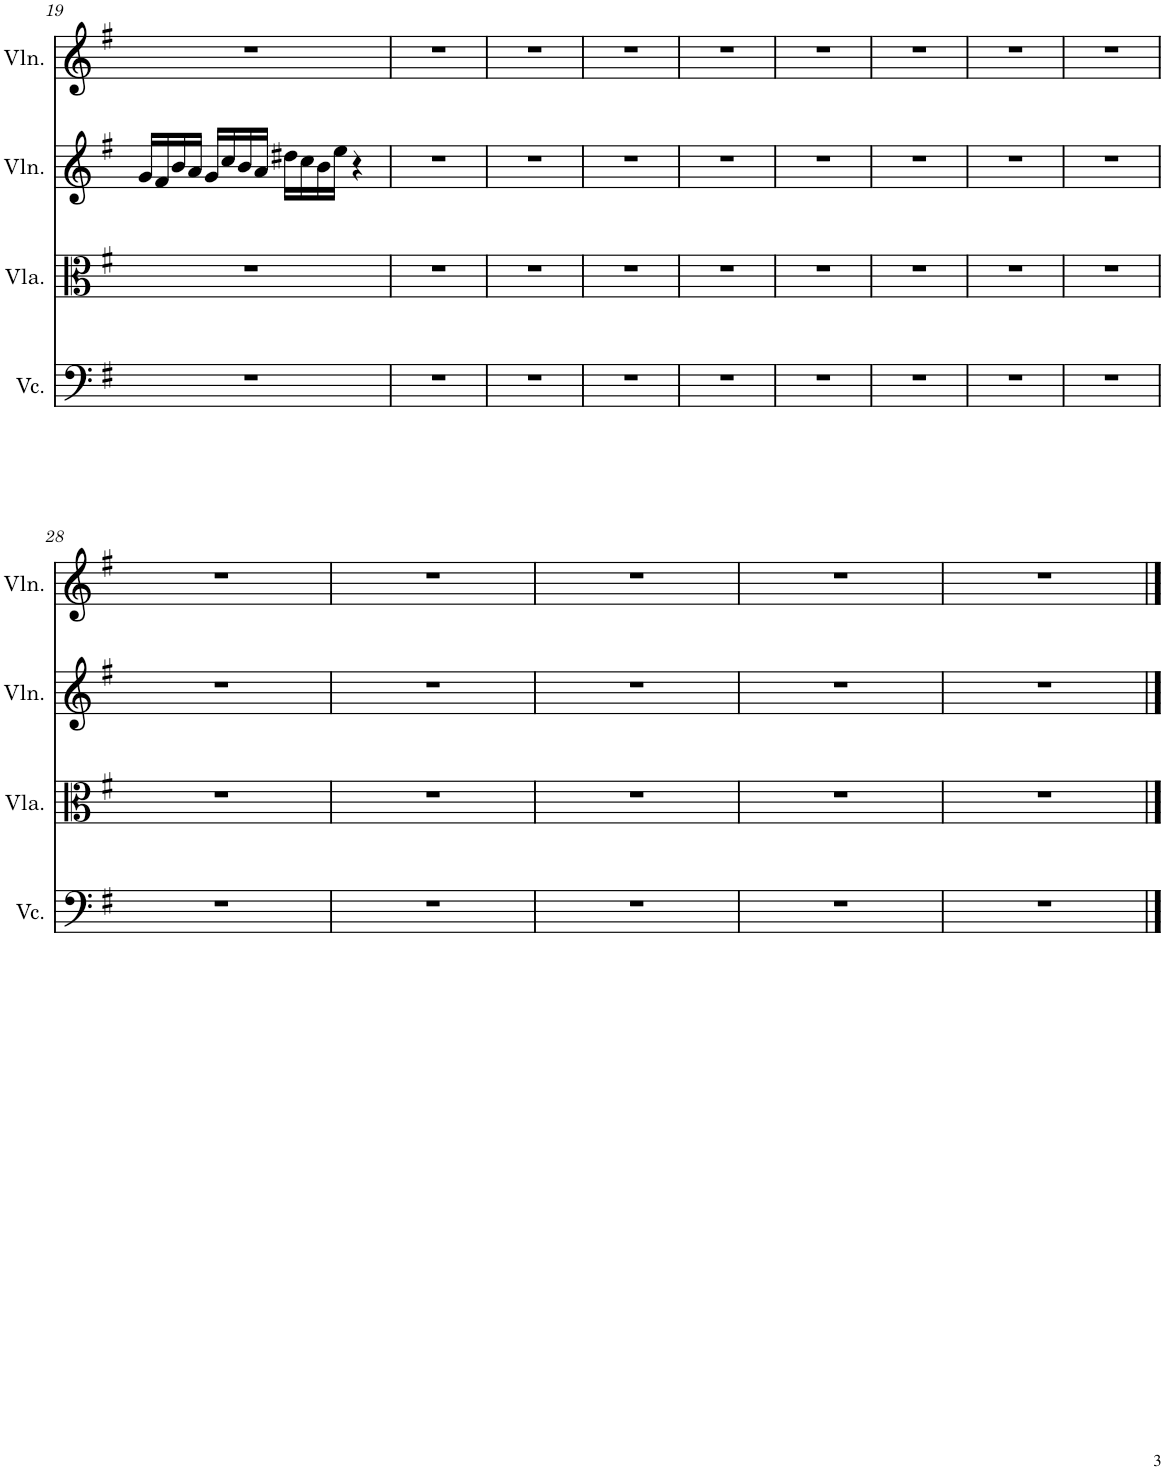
**kern	**kern	**kern	**kern
*part4	*part3	*part2	*part1
*staff4	*staff3	*staff2	*staff1
*I"Violoncello	*I"Viola	*I"Violin	*I"Violin
*I'Vc.	*I'Vla.	*I'Vln.	*I'Vln.
!!LO:PB:g=z
*clefF4	*clefC3	*clefG2	*clefG2
*k[f#]	*k[f#]	*k[f#]	*k[f#]
*M4/4	*M4/4	*M4/4	*M4/4
=19	=19	=19	=19
1r	1r	16g/LL	1r
.	.	16f#/	.
.	.	16b/	.
.	.	16a/JJ	.
.	.	16g/LL	.
.	.	16cc/	.
.	.	16b/	.
.	.	16a/JJ	.
.	.	16dd#X\LL	.
.	.	16cc\	.
.	.	16b\	.
.	.	16ee\JJ	.
.	.	4r	.
=20	=20	=20	=20
1r	1r	1r	1r
=21	=21	=21	=21
1r	1r	1r	1r
=22	=22	=22	=22
1r	1r	1r	1r
=23	=23	=23	=23
1r	1r	1r	1r
=24	=24	=24	=24
1r	1r	1r	1r
=25	=25	=25	=25
1r	1r	1r	1r
=26	=26	=26	=26
1r	1r	1r	1r
=27	=27	=27	=27
1r	1r	1r	1r
!!LO:LB:g=z
=28	=28	=28	=28
1r	1r	1r	1r
=29	=29	=29	=29
1r	1r	1r	1r
=30	=30	=30	=30
1r	1r	1r	1r
=31	=31	=31	=31
1r	1r	1r	1r
=32	=32	=32	=32
1r	1r	1r	1r
==	==	==	==
*-	*-	*-	*-
